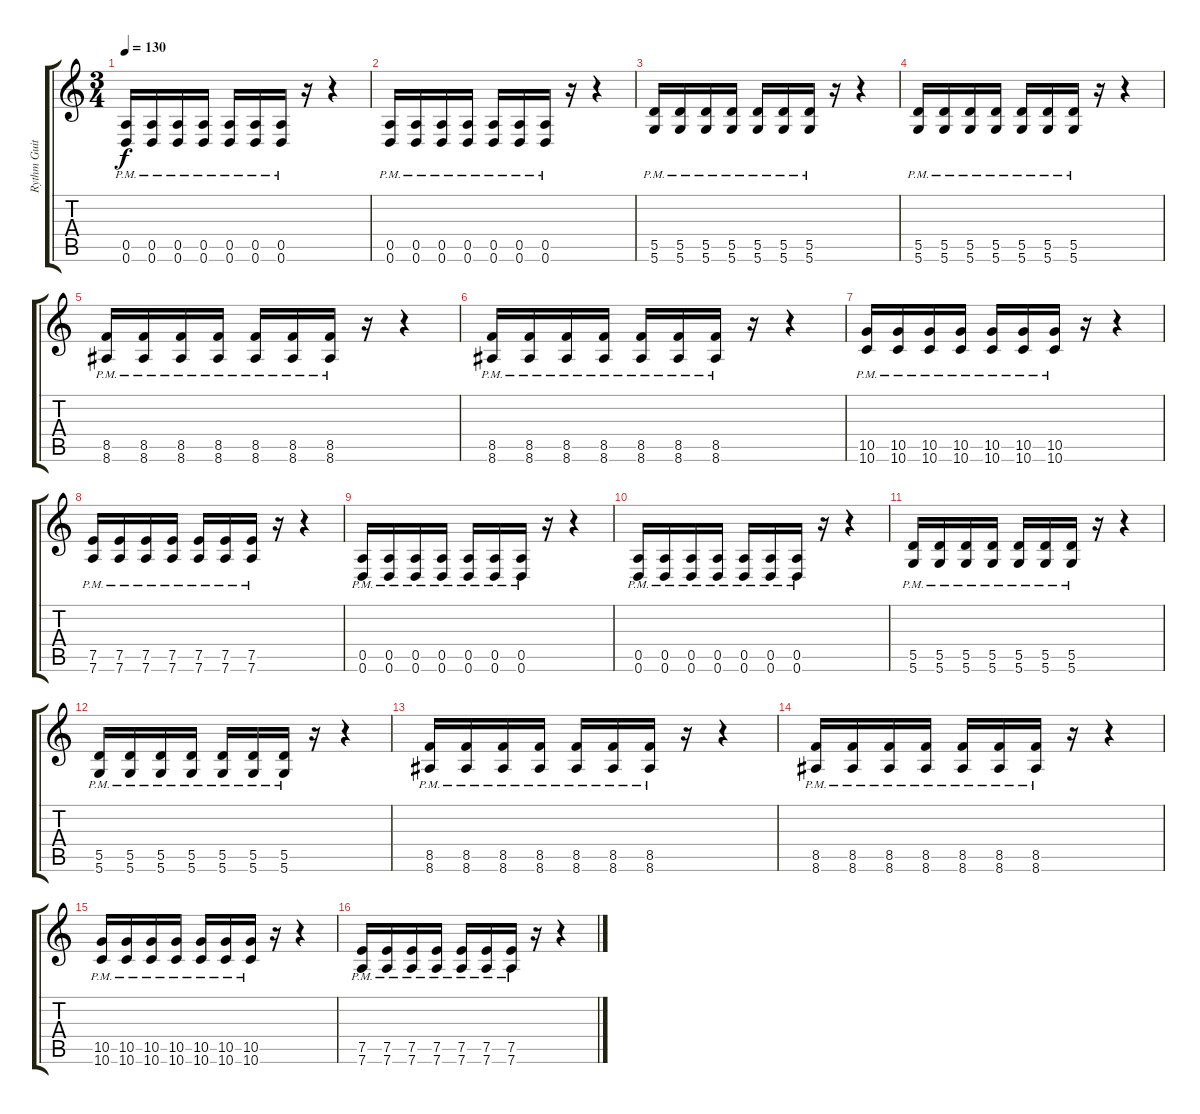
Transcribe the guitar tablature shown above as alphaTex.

\track ("Rythm Guitar" "Rythm Guit") {instrument distortionguitar}
\staff {score tabs}
\tuning (E4 B3 G3 D3 A2 D2) {hide}
\ts (3 4)
\tempo 130
\clef g2
\ks c
(0.5{pm} 0.6{pm}).16{dy f} (0.5{pm} 0.6{pm}).16 (0.5{pm} 0.6{pm}).16 (0.5{pm} 0.6{pm}).16 (0.5{pm} 0.6{pm}).16 (0.5{pm} 0.6{pm}).16 (0.5{pm} 0.6{pm}).16 r.16 r.4 |
(0.5{pm} 0.6{pm}).16 (0.5{pm} 0.6{pm}).16 (0.5{pm} 0.6{pm}).16 (0.5{pm} 0.6{pm}).16 (0.5{pm} 0.6{pm}).16 (0.5{pm} 0.6{pm}).16 (0.5{pm} 0.6{pm}).16 r.16 r.4 |
(5.5{pm} 5.6{pm}).16 (5.5{pm} 5.6{pm}).16 (5.5{pm} 5.6{pm}).16 (5.5{pm} 5.6{pm}).16 (5.5{pm} 5.6{pm}).16 (5.5{pm} 5.6{pm}).16 (5.5{pm} 5.6{pm}).16 r.16 r.4 |
(5.5{pm} 5.6{pm}).16 (5.5{pm} 5.6{pm}).16 (5.5{pm} 5.6{pm}).16 (5.5{pm} 5.6{pm}).16 (5.5{pm} 5.6{pm}).16 (5.5{pm} 5.6{pm}).16 (5.5{pm} 5.6{pm}).16 r.16 r.4 |
(8.5{pm} 8.6{pm}).16 (8.5{pm} 8.6{pm}).16 (8.5{pm} 8.6{pm}).16 (8.5{pm} 8.6{pm}).16 (8.5{pm} 8.6{pm}).16 (8.5{pm} 8.6{pm}).16 (8.5{pm} 8.6{pm}).16 r.16 r.4 |
(8.5{pm} 8.6{pm}).16 (8.5{pm} 8.6{pm}).16 (8.5{pm} 8.6{pm}).16 (8.5{pm} 8.6{pm}).16 (8.5{pm} 8.6{pm}).16 (8.5{pm} 8.6{pm}).16 (8.5{pm} 8.6{pm}).16 r.16 r.4 |
(10.5{pm} 10.6{pm}).16 (10.5{pm} 10.6{pm}).16 (10.5{pm} 10.6{pm}).16 (10.5{pm} 10.6{pm}).16 (10.5{pm} 10.6{pm}).16 (10.5{pm} 10.6{pm}).16 (10.5{pm} 10.6{pm}).16 r.16 r.4 |
(7.5{pm} 7.6{pm}).16 (7.5{pm} 7.6{pm}).16 (7.5{pm} 7.6{pm}).16 (7.5{pm} 7.6{pm}).16 (7.5{pm} 7.6{pm}).16 (7.5{pm} 7.6{pm}).16 (7.5{pm} 7.6{pm}).16 r.16 r.4 |
(0.5{pm} 0.6{pm}).16 (0.5{pm} 0.6{pm}).16 (0.5{pm} 0.6{pm}).16 (0.5{pm} 0.6{pm}).16 (0.5{pm} 0.6{pm}).16 (0.5{pm} 0.6{pm}).16 (0.5{pm} 0.6{pm}).16 r.16 r.4 |
(0.5{pm} 0.6{pm}).16 (0.5{pm} 0.6{pm}).16 (0.5{pm} 0.6{pm}).16 (0.5{pm} 0.6{pm}).16 (0.5{pm} 0.6{pm}).16 (0.5{pm} 0.6{pm}).16 (0.5{pm} 0.6{pm}).16 r.16 r.4 |
(5.5{pm} 5.6{pm}).16 (5.5{pm} 5.6{pm}).16 (5.5{pm} 5.6{pm}).16 (5.5{pm} 5.6{pm}).16 (5.5{pm} 5.6{pm}).16 (5.5{pm} 5.6{pm}).16 (5.5{pm} 5.6{pm}).16 r.16 r.4 |
(5.5{pm} 5.6{pm}).16 (5.5{pm} 5.6{pm}).16 (5.5{pm} 5.6{pm}).16 (5.5{pm} 5.6{pm}).16 (5.5{pm} 5.6{pm}).16 (5.5{pm} 5.6{pm}).16 (5.5{pm} 5.6{pm}).16 r.16 r.4 |
(8.5{pm} 8.6{pm}).16 (8.5{pm} 8.6{pm}).16 (8.5{pm} 8.6{pm}).16 (8.5{pm} 8.6{pm}).16 (8.5{pm} 8.6{pm}).16 (8.5{pm} 8.6{pm}).16 (8.5{pm} 8.6{pm}).16 r.16 r.4 |
(8.5{pm} 8.6{pm}).16 (8.5{pm} 8.6{pm}).16 (8.5{pm} 8.6{pm}).16 (8.5{pm} 8.6{pm}).16 (8.5{pm} 8.6{pm}).16 (8.5{pm} 8.6{pm}).16 (8.5{pm} 8.6{pm}).16 r.16 r.4 |
(10.5{pm} 10.6{pm}).16 (10.5{pm} 10.6{pm}).16 (10.5{pm} 10.6{pm}).16 (10.5{pm} 10.6{pm}).16 (10.5{pm} 10.6{pm}).16 (10.5{pm} 10.6{pm}).16 (10.5{pm} 10.6{pm}).16 r.16 r.4 |
(7.5{pm} 7.6{pm}).16 (7.5{pm} 7.6{pm}).16 (7.5{pm} 7.6{pm}).16 (7.5{pm} 7.6{pm}).16 (7.5{pm} 7.6{pm}).16 (7.5{pm} 7.6{pm}).16 (7.5{pm} 7.6{pm}).16 r.16 r.4
